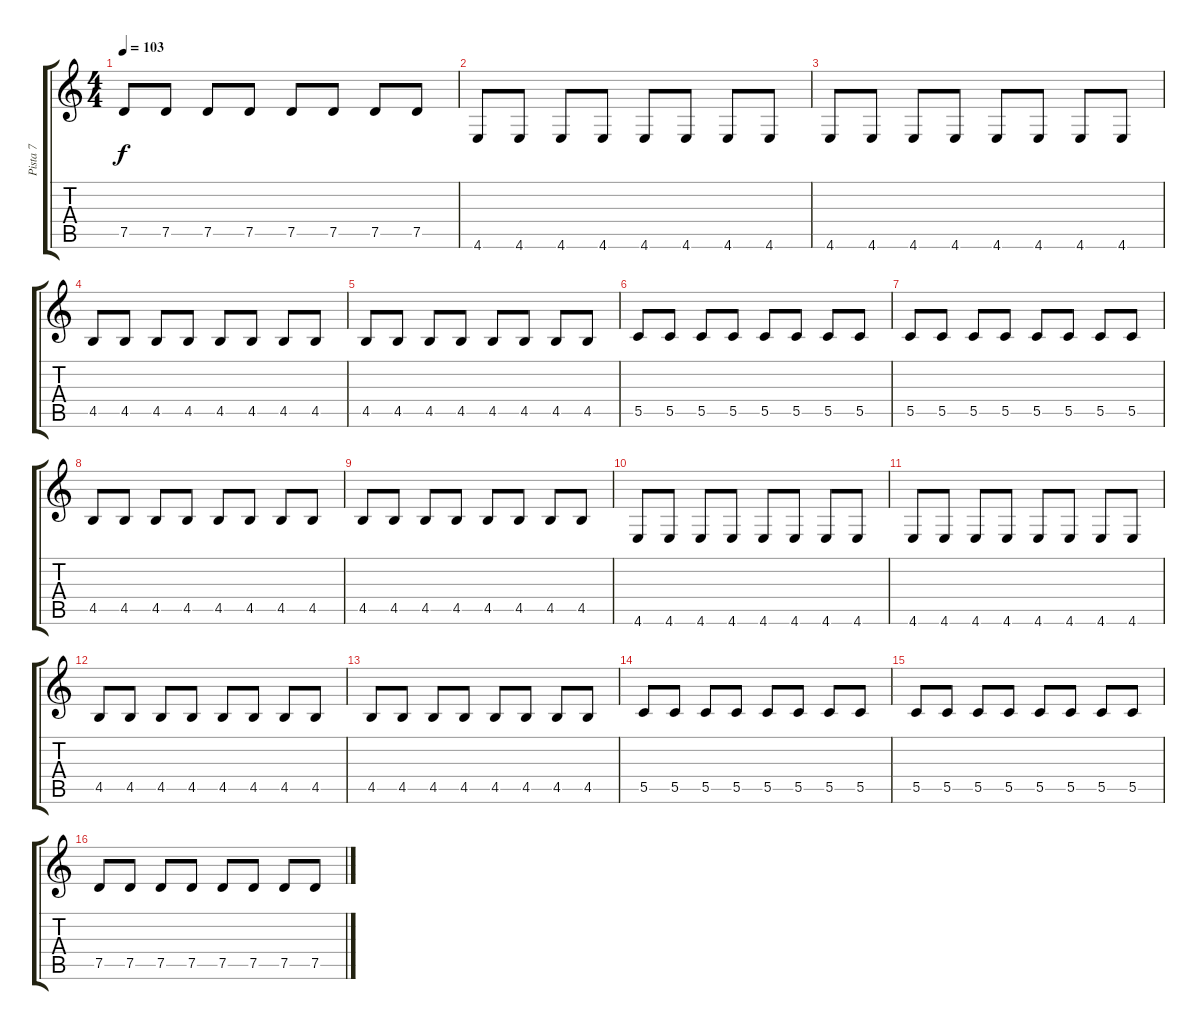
\track ("Pista 7" "Pista 7") {instrument electricbassfinger}
\staff {score tabs}
\tuning (D4 A3 F3 C3 G2 C2) {hide}
\ts (4 4)
\tempo 103
\clef g2
\ks c
7.5.8{dy f} 7.5.8 7.5.8 7.5.8 7.5.8 7.5.8 7.5.8 7.5.8 |
4.6.8 4.6.8 4.6.8 4.6.8 4.6.8 4.6.8 4.6.8 4.6.8 |
4.6.8 4.6.8 4.6.8 4.6.8 4.6.8 4.6.8 4.6.8 4.6.8 |
4.5.8 4.5.8 4.5.8 4.5.8 4.5.8 4.5.8 4.5.8 4.5.8 |
4.5.8 4.5.8 4.5.8 4.5.8 4.5.8 4.5.8 4.5.8 4.5.8 |
5.5.8 5.5.8 5.5.8 5.5.8 5.5.8 5.5.8 5.5.8 5.5.8 |
5.5.8 5.5.8 5.5.8 5.5.8 5.5.8 5.5.8 5.5.8 5.5.8 |
4.5.8 4.5.8 4.5.8 4.5.8 4.5.8 4.5.8 4.5.8 4.5.8 |
4.5.8 4.5.8 4.5.8 4.5.8 4.5.8 4.5.8 4.5.8 4.5.8 |
4.6.8 4.6.8 4.6.8 4.6.8 4.6.8 4.6.8 4.6.8 4.6.8 |
4.6.8 4.6.8 4.6.8 4.6.8 4.6.8 4.6.8 4.6.8 4.6.8 |
4.5.8 4.5.8 4.5.8 4.5.8 4.5.8 4.5.8 4.5.8 4.5.8 |
4.5.8 4.5.8 4.5.8 4.5.8 4.5.8 4.5.8 4.5.8 4.5.8 |
5.5.8 5.5.8 5.5.8 5.5.8 5.5.8 5.5.8 5.5.8 5.5.8 |
5.5.8 5.5.8 5.5.8 5.5.8 5.5.8 5.5.8 5.5.8 5.5.8 |
7.5.8 7.5.8 7.5.8 7.5.8 7.5.8 7.5.8 7.5.8 7.5.8
